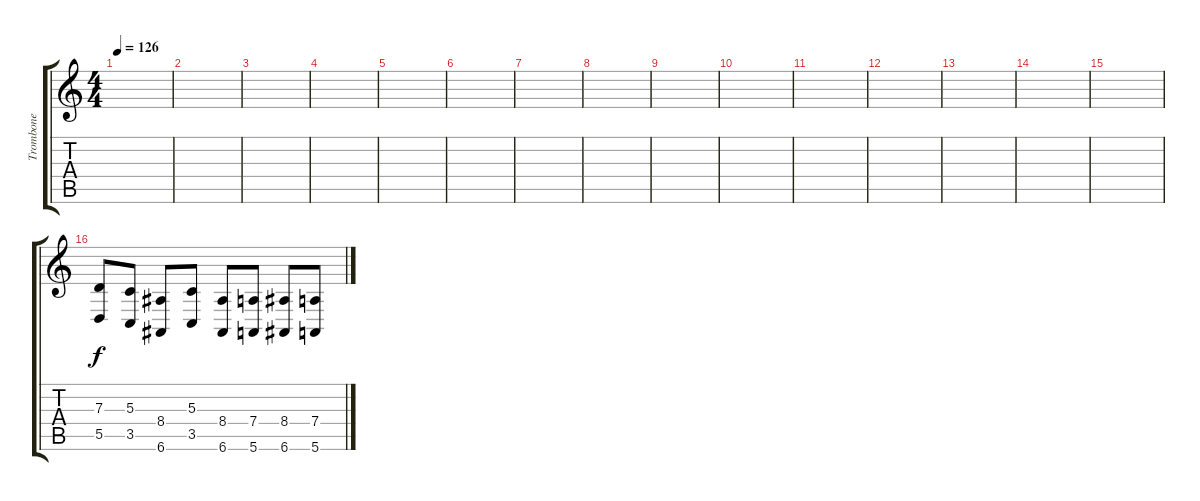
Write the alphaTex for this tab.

\track ("Trombone" "Trombone") {instrument trombone}
\staff {score tabs}
\tuning (E4 B3 G3 D3 A2 E2) {hide}
\ts (4 4)
\tempo 126
\clef g2
\ks c
|
|
|
|
|
|
|
|
|
|
|
|
|
|
|
(7.3 5.5).8 (5.3 3.5).8 (8.4 6.6).8 (5.3 3.5).8 (8.4 6.6).8 (7.4 5.6).8 (8.4 6.6).8 (7.4 5.6).8
